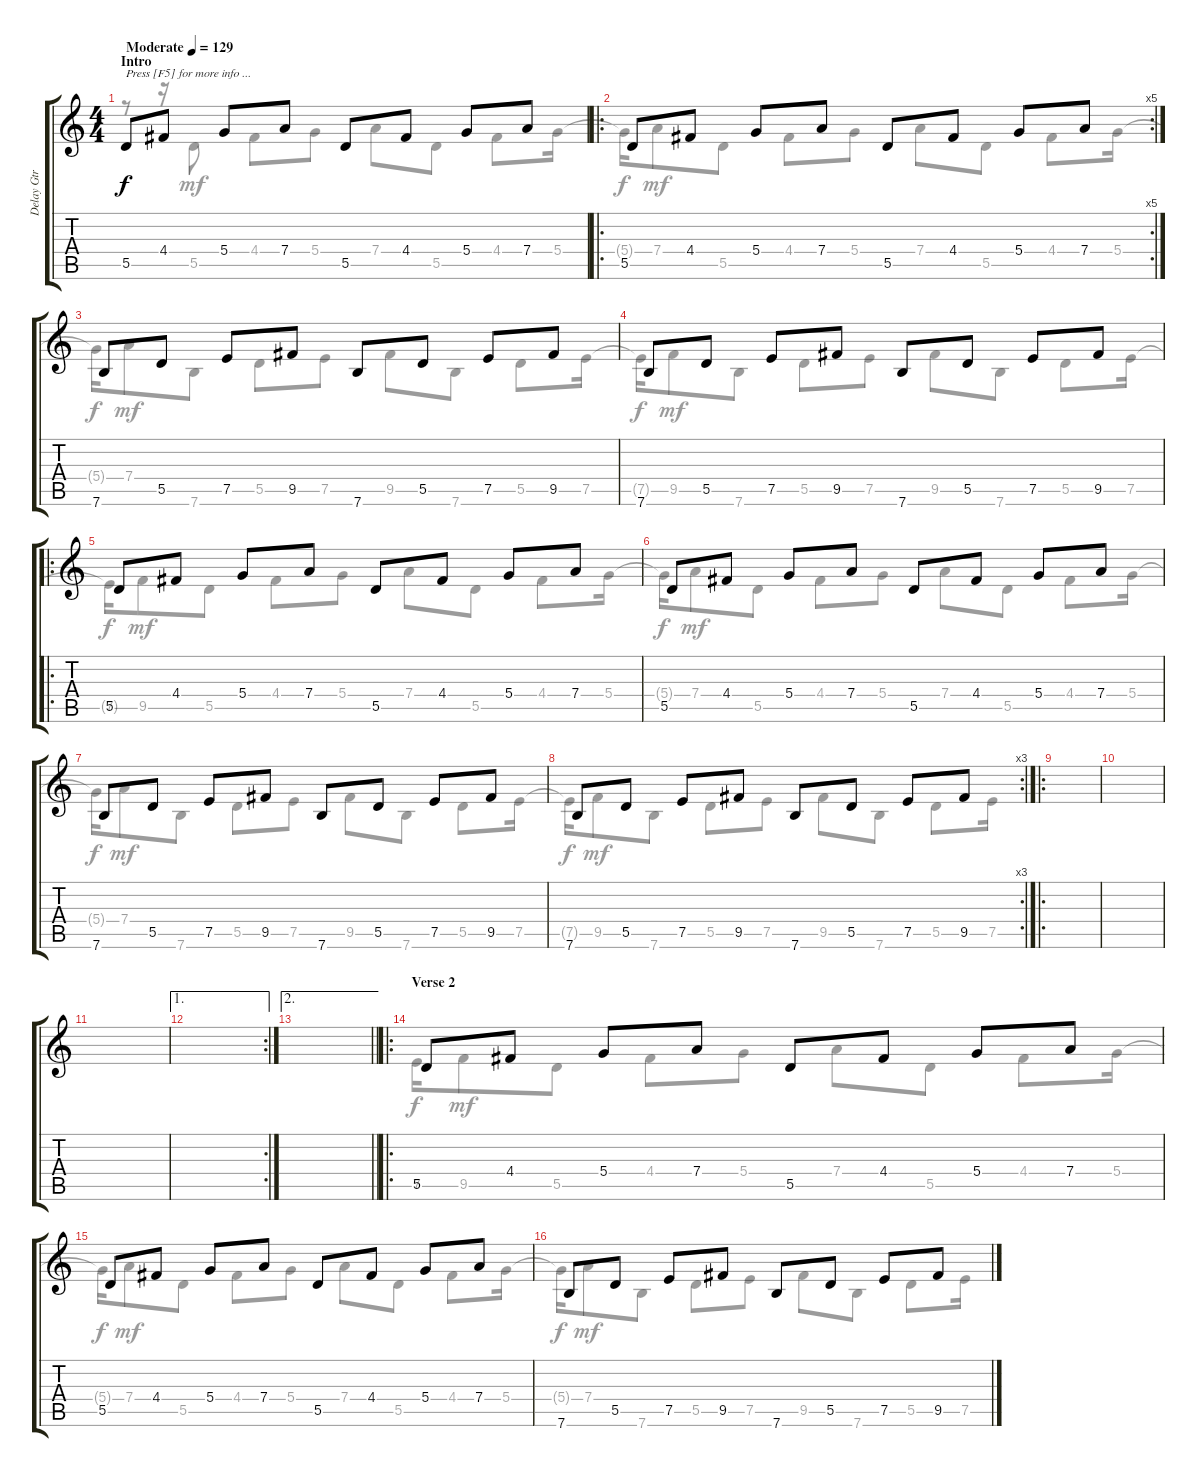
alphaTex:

\track ("Delay Gtr" "Delay Gtr") {instrument electricguitarmuted}
\staff {score tabs}
\tuning (E4 B3 G3 D3 A2 E2) {hide}
\voice
\ts (4 4)
\section ("" "Intro")
\tempo (129 "Moderate")
\clef g2
\ks c
5.5.8{txt "Press [F5] for more info ..." dy f instrument electricguitarmuted} 4.4.8 5.4.8 7.4.8 5.5.8 4.4.8 5.4.8 7.4.8 |
\ro
\rc 5
5.5.8 4.4.8 5.4.8 7.4.8 5.5.8 4.4.8 5.4.8 7.4.8 |
7.6.8 5.5.8 7.5.8 9.5.8 7.6.8 5.5.8 7.5.8 9.5.8 |
7.6.8 5.5.8 7.5.8 9.5.8 7.6.8 5.5.8 7.5.8 9.5.8 |
\ro
5.5.8 4.4.8 5.4.8 7.4.8 5.5.8 4.4.8 5.4.8 7.4.8 |
5.5.8 4.4.8 5.4.8 7.4.8 5.5.8 4.4.8 5.4.8 7.4.8 |
7.6.8 5.5.8 7.5.8 9.5.8 7.6.8 5.5.8 7.5.8 9.5.8 |
\rc 3
7.6.8 5.5.8 7.5.8 9.5.8 7.6.8 5.5.8 7.5.8 9.5.8 |
\ro
|
|
|
\ae 1
\rc 2
|
\ae 2
\barLineRight lightlight
|
\ro
\section ("" "Verse 2")
5.5.8 4.4.8 5.4.8 7.4.8 5.5.8 4.4.8 5.4.8 7.4.8 |
5.5.8 4.4.8 5.4.8 7.4.8 5.5.8 4.4.8 5.4.8 7.4.8 |
7.6.8 5.5.8 7.5.8 9.5.8 7.6.8 5.5.8 7.5.8 9.5.8
\voice
\clef g2
\ottava regular
\simile none
\ks c
r.8{dy mf} r.16 5.5.8 4.4.8 5.4.8 7.4.8 5.5.8 4.4.8 5.4.16 |
5.4{t}.16{dy f} 7.4.8{dy mf} 5.5.8 4.4.8 5.4.8 7.4.8 5.5.8 4.4.8 5.4.16 |
5.4{t}.16{dy f} 7.4.8{dy mf} 7.6.8 5.5.8 7.5.8 9.5.8 7.6.8 5.5.8 7.5.16 |
7.5{t}.16{dy f} 9.5.8{dy mf} 7.6.8 5.5.8 7.5.8 9.5.8 7.6.8 5.5.8 7.5.16 |
7.5{t}.16{dy f} 9.5.8{dy mf} 5.5.8 4.4.8 5.4.8 7.4.8 5.5.8 4.4.8 5.4.16 |
5.4{t}.16{dy f} 7.4.8{dy mf} 5.5.8 4.4.8 5.4.8 7.4.8 5.5.8 4.4.8 5.4.16 |
5.4{t}.16{dy f} 7.4.8{dy mf} 7.6.8 5.5.8 7.5.8 9.5.8 7.6.8 5.5.8 7.5.16 |
7.5{t}.16{dy f} 9.5.8{dy mf} 7.6.8 5.5.8 7.5.8 9.5.8 7.6.8 5.5.8 7.5.16 |
|
|
|
|
\barLineRight lightlight
|
7.5.16{dy f} 9.5.8{dy mf} 5.5.8 4.4.8 5.4.8 7.4.8 5.5.8 4.4.8 5.4.16 |
5.4{t}.16{dy f} 7.4.8{dy mf} 5.5.8 4.4.8 5.4.8 7.4.8 5.5.8 4.4.8 5.4.16 |
5.4{t}.16{dy f} 7.4.8{dy mf} 7.6.8 5.5.8 7.5.8 9.5.8 7.6.8 5.5.8 7.5.16
